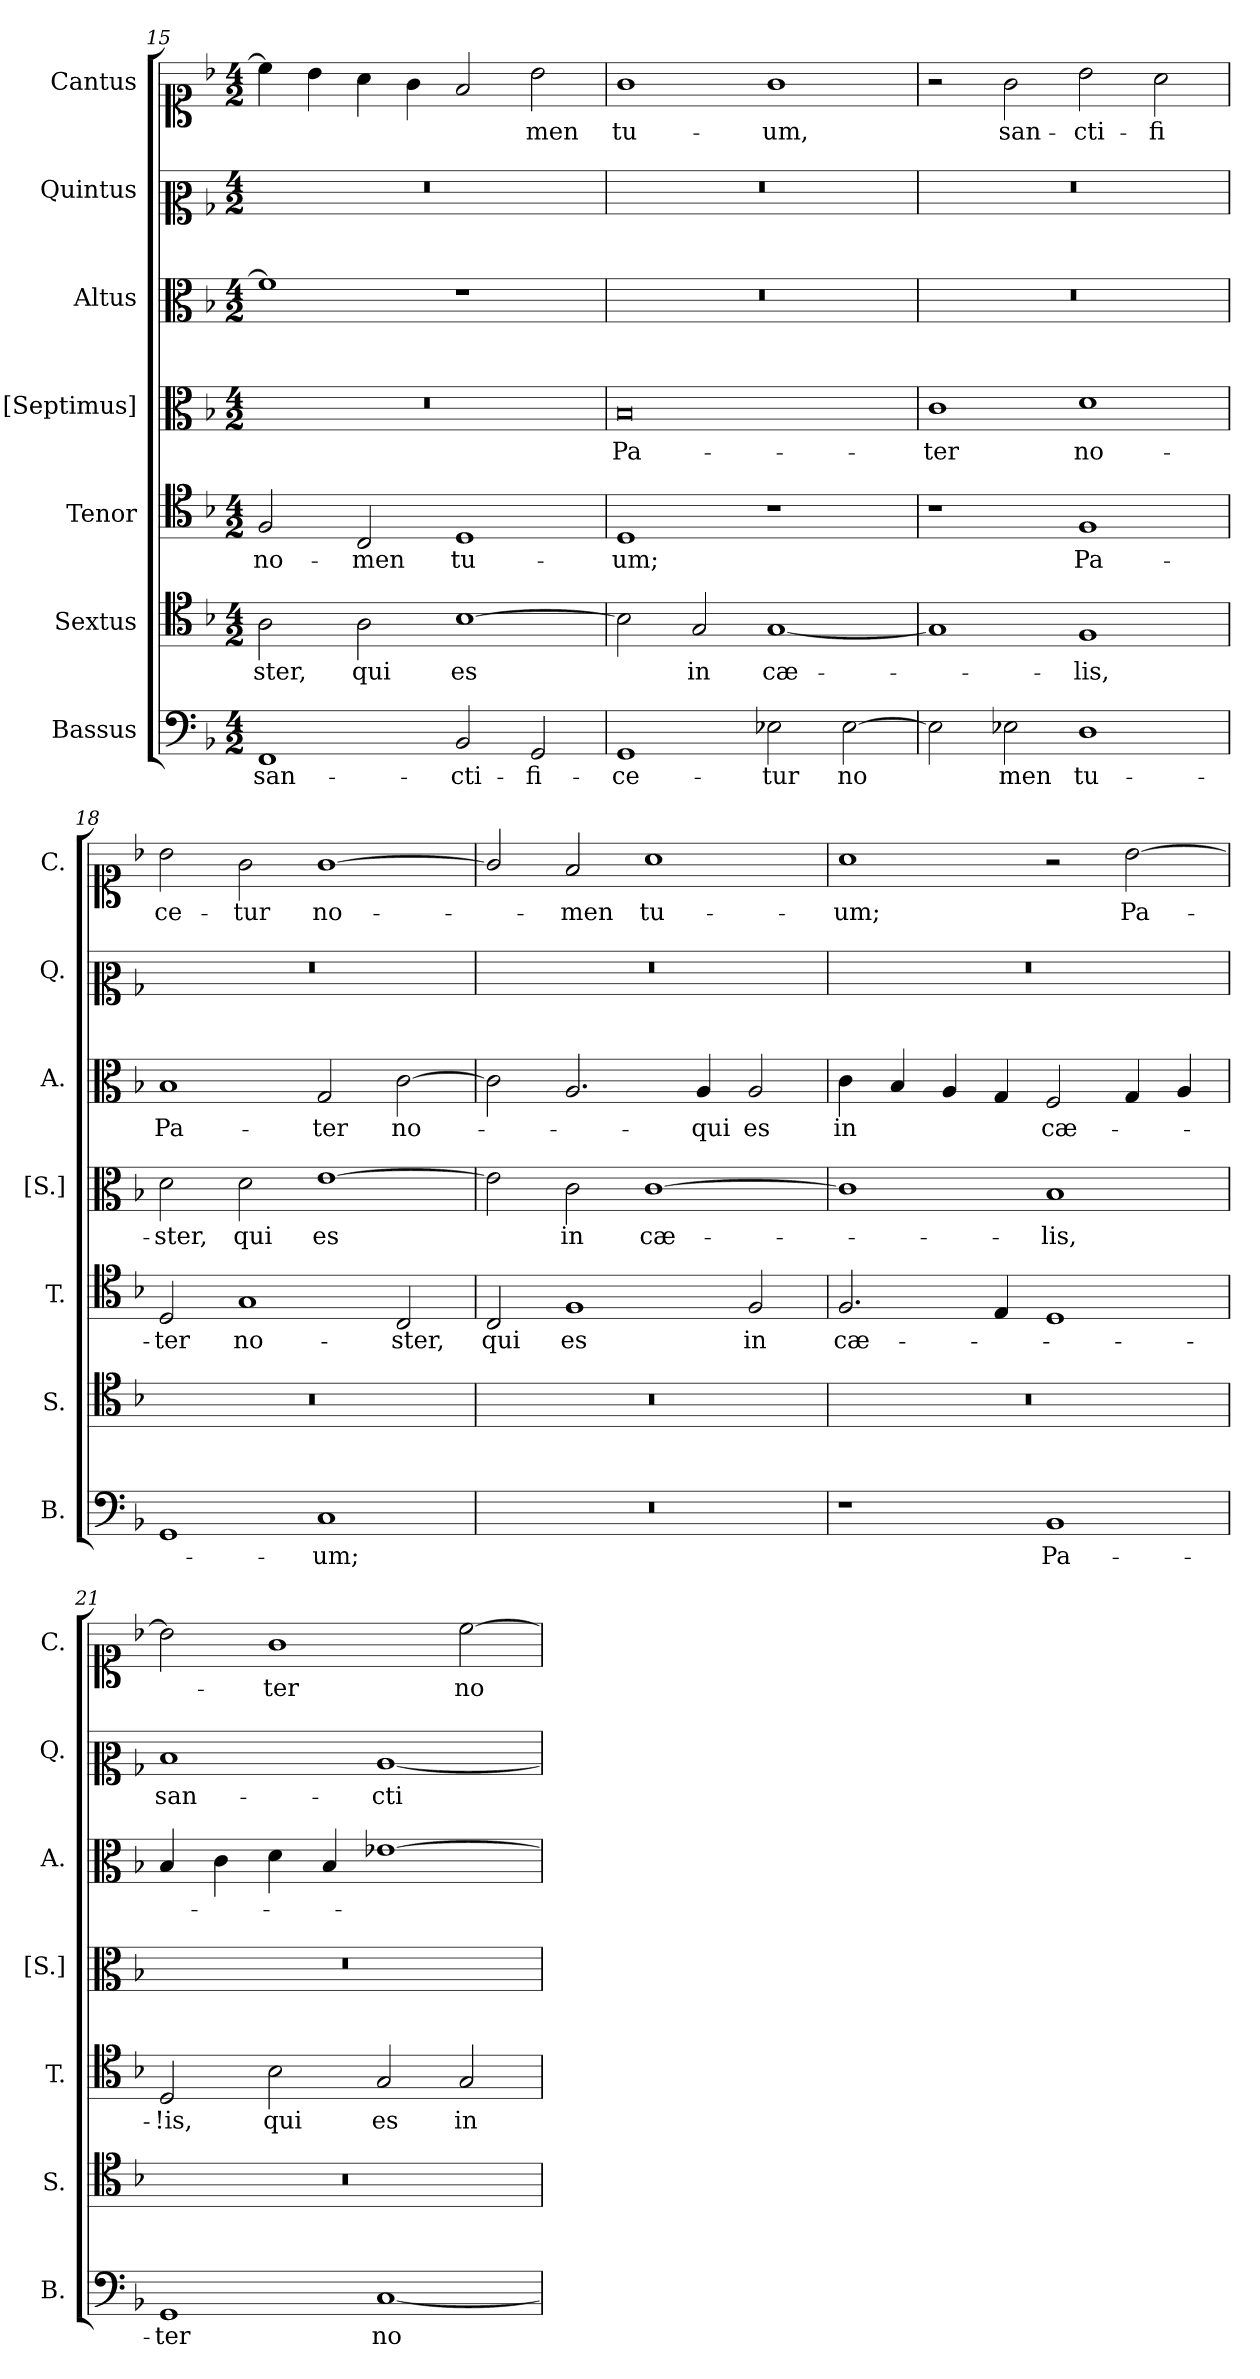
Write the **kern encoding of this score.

**kern	**text	**kern	**text	**kern	**text	**kern	**text	**kern	**text	**kern	**text	**kern	**text
*part7	*part7	*part6	*part6	*part5	*part5	*part4	*part4	*part3	*part3	*part2	*part2	*part1	*part1
*staff7	*staff7	*staff6	*staff6	*staff5	*staff5	*staff4	*staff4	*staff3	*staff3	*staff2	*staff2	*staff1	*staff1
*I"Bassus	*	*I"Sextus	*	*I"Tenor	*	*I"[Septimus]	*	*I"Altus	*	*I"Quintus	*	*I"Cantus	*
*I'B.	*	*I'S.	*	*I'T.	*	*I'[S.]	*	*I'A.	*	*I'Q.	*	*I'C.	*
*clefF4	*	*clefC4	*	*clefC4	*	*clefC3	*	*clefC3	*	*clefC2	*	*clefC1	*
*k[b-]	*	*k[b-]	*	*k[b-]	*	*k[b-]	*	*k[b-]	*	*k[b-]	*	*k[b-]	*
*M4/2	*	*M4/2	*	*M4/2	*	*M4/2	*	*M4/2	*	*M4/2	*	*M4/2	*
=15	=15	=15	=15	=15	=15	=15	=15	=15	=15	=15	=15	=15	=15
1FF	san-	2A\	ster,	2F/	no-	0r	.	1f]	.	0r	.	4cc\]	.
.	.	.	.	.	.	.	.	.	.	.	.	4b-\	.
.	.	2A\	-qui	2C/	-men	.	.	.	.	.	.	4a\	.
.	.	.	.	.	.	.	.	.	.	.	.	4g\	.
2BB-/	-cti-	[1B-	es	1D	tu-	.	.	1r	.	.	.	2f/	.
2GG/	-fi-	.	.	.	.	.	.	.	.	.	.	2b-\	-men
=16	=16	=16	=16	=16	=16	=16	=16	=16	=16	=16	=16	=16	=16
1GG	-ce-	2B-\]	.	1D	-um;	0B-	Pa-	0r	.	0r	.	1g	tu-
.	.	2G/	in	.	.	.	.	.	.	.	.	.	.
2E-X\	-tur	[1G	cæ-	1r	.	.	.	.	.	.	.	1g	-um,
[2E-\	no	.	.	.	.	.	.	.	.	.	.	.	.
=17	=17	=17	=17	=17	=17	=17	=17	=17	=17	=17	=17	=17	=17
2E-\]	.	1G]	.	1r	.	1c	-ter	0r	.	0r	.	2r	.
2E-X\	men	.	.	.	.	.	.	.	.	.	.	2g\	san-
1D	tu-	1F	-lis,	1F	Pa-	1d	no-	.	.	.	.	2b-\	-cti-
.	.	.	.	.	.	.	.	.	.	.	.	2a\	-fi­
!!LO:PB:g=z
=18	=18	=18	=18	=18	=18	=18	=18	=18	=18	=18	=18	=18	=18
1GG	.	0r	.	2D/	-ter	2d\	-ster,	1B-	Pa-	0r	.	2b-\	ce-
.	.	.	.	1G	no-	2d\	qui	.	.	.	.	2g\	-tur
1C	-um;	.	.	.	.	[1e	es	2G/	-ter	.	.	[1g	no-
.	.	.	.	2C/	ster,	.	.	[2c\	no-	.	.	.	.
=19	=19	=19	=19	=19	=19	=19	=19	=19	=19	=19	=19	=19	=19
0r	.	0r	.	2C/	-qui	2e\]	.	2c\]	.	0r	.	2g/]	.
.	.	.	.	1F	es	2c\	in	2.A/	.	.	.	2f/	-men
.	.	.	.	.	.	[1c	cæ-	.	.	.	.	1a	tu-
.	.	.	.	.	.	.	.	4A/	-qui	.	.	.	.
.	.	.	.	2F/	in	.	.	2A/	es	.	.	.	.
=20	=20	=20	=20	=20	=20	=20	=20	=20	=20	=20	=20	=20	=20
1r	.	0r	.	2.F/	cæ-	1c]	.	4c\	in	0r	.	1a	-um;
.	.	.	.	.	.	.	.	4B-/	.	.	.	.	.
.	.	.	.	.	.	.	.	4A/	.	.	.	.	.
.	.	.	.	4E/	.	.	.	4G/	.	.	.	.	.
1BB-	Pa-	.	.	1D	.	1B-	-lis,	2F/	cæ-	.	.	2r	.
.	.	.	.	.	.	.	.	4G/	.	.	.	[2b-\	Pa-
.	.	.	.	.	.	.	.	4A/	.	.	.	.	.
=21	=21	=21	=21	=21	=21	=21	=21	=21	=21	=21	=21	=21	=21
1GG	-ter	0r	.	2D/	-!is,	0r	.	4B-/	.	1d	san-	2b-\]	.
.	.	.	.	.	.	.	.	4c\	.	.	.	.	.
.	.	.	.	2B-\	qui	.	.	4d\	.	.	.	1g	-ter
.	.	.	.	.	.	.	.	4B-/	.	.	.	.	.
[1C	no-	.	.	2G/	es	.	.	[1e-X	.	[1c	-cti-	.	.
.	.	.	.	2G/	in	.	.	.	.	.	.	[2cc\	no-
=	=	=	=	=	=	=	=	=	=	=	=	=	=
*-	*-	*-	*-	*-	*-	*-	*-	*-	*-	*-	*-	*-	*-
